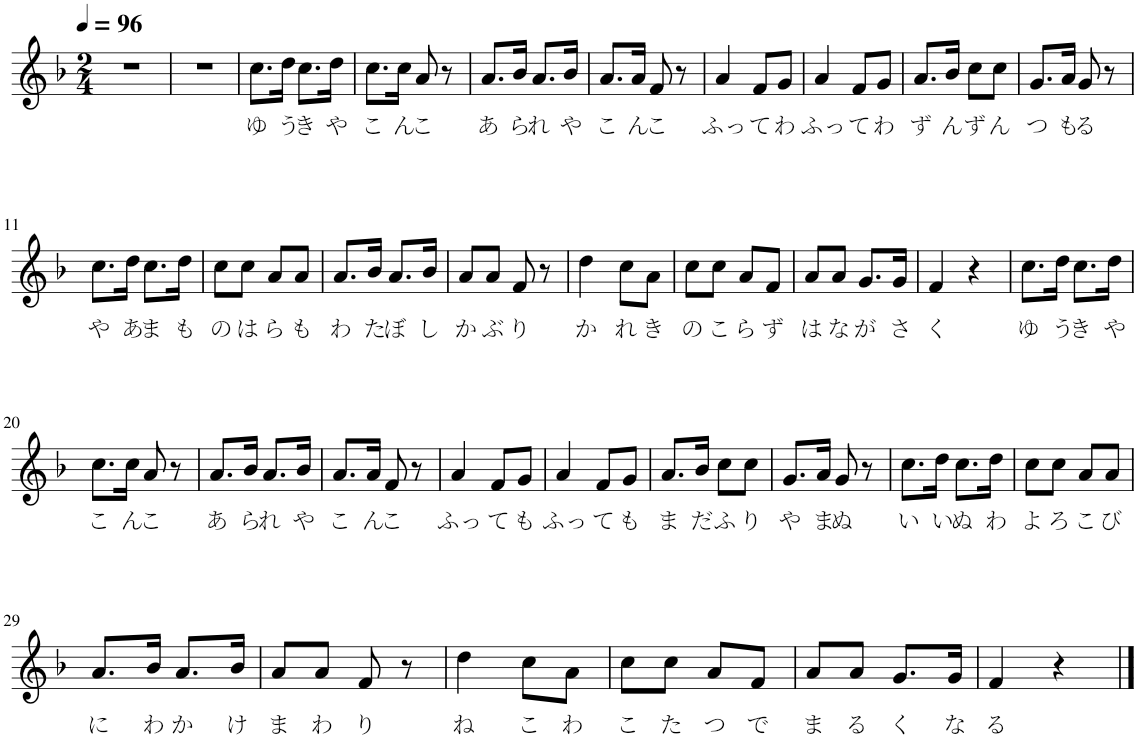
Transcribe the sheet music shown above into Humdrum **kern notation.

**kern	**text
*part1	*part1
*staff1	*staff1
*I"ピアノ, yuki	*
*clefG2	*
*k[b-]	*
*M2/4	*
*MM96	*
=1	=1
2r	.
=2	=2
2r	.
=3	=3
!	!LO:LY:b
8.cc\L	ゆ
!	!LO:LY:b
16dd\Jk	う
!	!LO:LY:b
8.cc\L	き
!	!LO:LY:b
16dd\Jk	や
=4	=4
!	!LO:LY:b
8.cc\L	こ
!	!LO:LY:b
16cc\Jk	ん
!	!LO:LY:b
8a/	こ
8r	.
=5	=5
!	!LO:LY:b
8.a/L	あ
!	!LO:LY:b
16b-/Jk	ら
!	!LO:LY:b
8.a/L	れ
!	!LO:LY:b
16b-/Jk	や
=6	=6
!	!LO:LY:b
8.a/L	こ
!	!LO:LY:b
16a/Jk	ん
!	!LO:LY:b
8f/	こ
8r	.
=7	=7
!	!LO:LY:b
4a/	ふっ
!	!LO:LY:b
8f/L	て
!	!LO:LY:b
8g/J	わ
=8	=8
!	!LO:LY:b
4a/	ふっ
!	!LO:LY:b
8f/L	て
!	!LO:LY:b
8g/J	わ
=9	=9
!	!LO:LY:b
8.a/L	ず
!	!LO:LY:b
16b-/Jk	ん
!	!LO:LY:b
8cc\L	ず
!	!LO:LY:b
8cc\J	ん
=10	=10
!	!LO:LY:b
8.g/L	つ
!	!LO:LY:b
16a/Jk	も
!	!LO:LY:b
8g/	る
8r	.
!!LO:LB:g=z
=11	=11
!	!LO:LY:b
8.cc\L	や
!	!LO:LY:b
16dd\Jk	あ
!	!LO:LY:b
8.cc\L	ま
!	!LO:LY:b
16dd\Jk	も
=12	=12
!	!LO:LY:b
8cc\L	の
!	!LO:LY:b
8cc\J	は
!	!LO:LY:b
8a/L	ら
!	!LO:LY:b
8a/J	も
=13	=13
!	!LO:LY:b
8.a/L	わ
!	!LO:LY:b
16b-/Jk	た
!	!LO:LY:b
8.a/L	ぼ
!	!LO:LY:b
16b-/Jk	し
=14	=14
!	!LO:LY:b
8a/L	か
!	!LO:LY:b
8a/J	ぶ
!	!LO:LY:b
8f/	り
8r	.
=15	=15
!	!LO:LY:b
4dd\	か
!	!LO:LY:b
8cc\L	れ
!	!LO:LY:b
8a\J	き
=16	=16
!	!LO:LY:b
8cc\L	の
!	!LO:LY:b
8cc\J	こ
!	!LO:LY:b
8a/L	ら
!	!LO:LY:b
8f/J	ず
=17	=17
!	!LO:LY:b
8a/L	は
!	!LO:LY:b
8a/J	な
!	!LO:LY:b
8.g/L	が
!	!LO:LY:b
16g/Jk	さ
=18	=18
!	!LO:LY:b
4f/	く
4r	.
=19	=19
!	!LO:LY:b
8.cc\L	ゆ
!	!LO:LY:b
16dd\Jk	う
!	!LO:LY:b
8.cc\L	き
!	!LO:LY:b
16dd\Jk	や
!!LO:LB:g=z
=20	=20
!	!LO:LY:b
8.cc\L	こ
!	!LO:LY:b
16cc\Jk	ん
!	!LO:LY:b
8a/	こ
8r	.
=21	=21
!	!LO:LY:b
8.a/L	あ
!	!LO:LY:b
16b-/Jk	ら
!	!LO:LY:b
8.a/L	れ
!	!LO:LY:b
16b-/Jk	や
=22	=22
!	!LO:LY:b
8.a/L	こ
!	!LO:LY:b
16a/Jk	ん
!	!LO:LY:b
8f/	こ
8r	.
=23	=23
!	!LO:LY:b
4a/	ふっ
!	!LO:LY:b
8f/L	て
!	!LO:LY:b
8g/J	も
=24	=24
!	!LO:LY:b
4a/	ふっ
!	!LO:LY:b
8f/L	て
!	!LO:LY:b
8g/J	も
=25	=25
!	!LO:LY:b
8.a/L	ま
!	!LO:LY:b
16b-/Jk	だ
!	!LO:LY:b
8cc\L	ふ
!	!LO:LY:b
8cc\J	り
=26	=26
!	!LO:LY:b
8.g/L	や
!	!LO:LY:b
16a/Jk	ま
!	!LO:LY:b
8g/	ぬ
8r	.
=27	=27
!	!LO:LY:b
8.cc\L	い
!	!LO:LY:b
16dd\Jk	い
!	!LO:LY:b
8.cc\L	ぬ
!	!LO:LY:b
16dd\Jk	わ
=28	=28
!	!LO:LY:b
8cc\L	よ
!	!LO:LY:b
8cc\J	ろ
!	!LO:LY:b
8a/L	こ
!	!LO:LY:b
8a/J	び
!!LO:LB:g=z
=29	=29
!	!LO:LY:b
8.a/L	に
!	!LO:LY:b
16b-/Jk	わ
!	!LO:LY:b
8.a/L	か
!	!LO:LY:b
16b-/Jk	け
=30	=30
!	!LO:LY:b
8a/L	ま
!	!LO:LY:b
8a/J	わ
!	!LO:LY:b
8f/	り
8r	.
=31	=31
!	!LO:LY:b
4dd\	ね
!	!LO:LY:b
8cc\L	こ
!	!LO:LY:b
8a\J	わ
=32	=32
!	!LO:LY:b
8cc\L	こ
!	!LO:LY:b
8cc\J	た
!	!LO:LY:b
8a/L	つ
!	!LO:LY:b
8f/J	で
=33	=33
!	!LO:LY:b
8a/L	ま
!	!LO:LY:b
8a/J	る
!	!LO:LY:b
8.g/L	く
!	!LO:LY:b
16g/Jk	な
=34	=34
!	!LO:LY:b
4f/	る
4r	.
==	==
*-	*-
